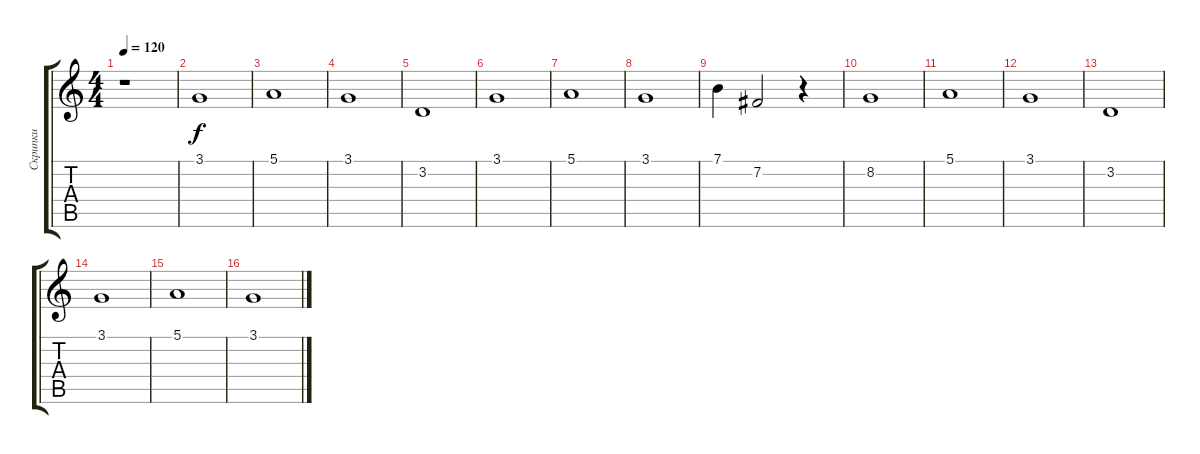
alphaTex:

\track ("Скрипки" "Скрипки") {instrument synthstrings1}
\staff {score tabs}
\tuning (E4 B3 G3 D3 A2 E2) {hide}
\ts (4 4)
\tempo 120
\clef g2
\ks c
r.1{dy f} |
3.1.1 |
5.1.1 |
3.1.1 |
3.2.1 |
3.1.1 |
5.1.1 |
3.1.1 |
7.1.4 7.2.2 r.4 |
8.2.1 |
5.1.1 |
3.1.1 |
3.2.1 |
3.1.1 |
5.1.1 |
3.1.1
